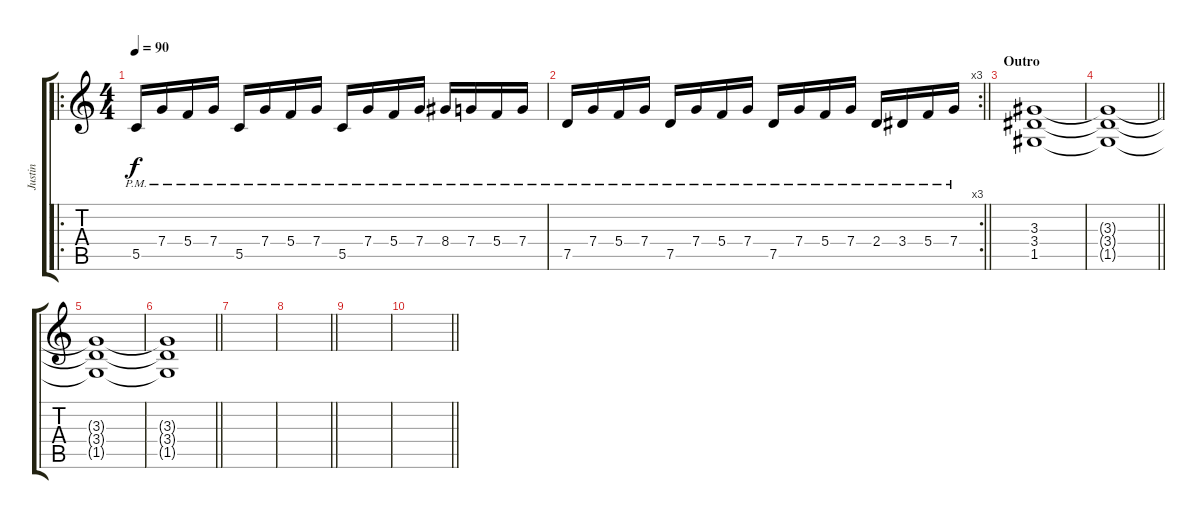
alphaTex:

\track ("Justin" "Justin") {instrument distortionguitar}
\staff {score tabs}
\tuning (D4 A3 F3 C3 G2 C2) {hide}
\ro
\ts (4 4)
\tempo 90
\clef g2
\ks c
5.5{pm}.16{dy f} 7.4{pm}.16 5.4{pm}.16 7.4{pm}.16 5.5{pm}.16 7.4{pm}.16 5.4{pm}.16 7.4{pm}.16 5.5{pm}.16 7.4{pm}.16 5.4{pm}.16 7.4{pm}.16 8.4{pm}.16 7.4{pm}.16 5.4{pm}.16 7.4{pm}.16 |
\rc 3
\barLineRight lightlight
7.5{pm}.16 7.4{pm}.16 5.4{pm}.16 7.4{pm}.16 7.5{pm}.16 7.4{pm}.16 5.4{pm}.16 7.4{pm}.16 7.5{pm}.16 7.4{pm}.16 5.4{pm}.16 7.4{pm}.16 2.4{pm}.16 3.4{pm}.16 5.4{pm}.16 7.4{pm}.16 |
\section ("" "Outro")
(3.3 3.4 1.5).1{volume 0} |
\barLineRight lightlight
(3.3{t} 3.4{t} 1.5{t}).1 |
(3.3{t} 3.4{t} 1.5{t}).1 |
\barLineRight lightlight
(3.3{t} 3.4{t} 1.5{t}).1 |
|
\barLineRight lightlight
|
|
\barLineRight lightlight
